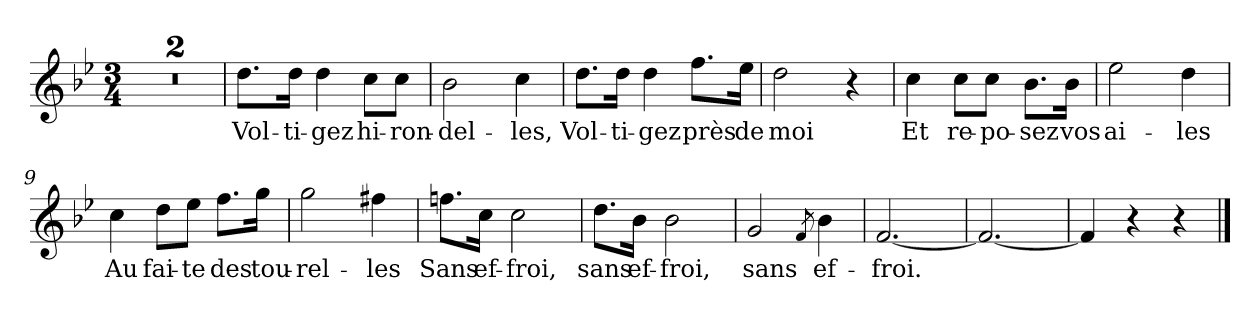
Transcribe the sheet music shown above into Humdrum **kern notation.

**kern	**text
*part1	*part1
*staff1	*staff1
*clefG2	*
*k[b-e-]	*
*M3/4	*
=1	=1
2.r	.
=2	=2
2.r	.
=3	=3
!	!LO:LY:b
8.dd\L	Vol-
!	!LO:LY:b
16dd\Jk	-ti-
!	!LO:LY:b
4dd\	-gez
!	!LO:LY:b
8cc\L	hi-
!	!LO:LY:b
8cc\J	-ron-
=4	=4
!	!LO:LY:b
2b-\	-del-
!	!LO:LY:b
4cc\	-les,
=5	=5
!	!LO:LY:b
8.dd\L	Vol-
!	!LO:LY:b
16dd\Jk	-ti-
!	!LO:LY:b
4dd\	-gez
!	!LO:LY:b
8.ff\L	près
!	!LO:LY:b
16ee-\Jk	de
=6	=6
!	!LO:LY:b
2dd\	moi
4r	.
=7	=7
!	!LO:LY:b
4cc\	Et
!	!LO:LY:b
8cc\L	re-
!	!LO:LY:b
8cc\J	-po-
!	!LO:LY:b
8.b-\L	-sez
!	!LO:LY:b
16b-\Jk	vos
=8	=8
!	!LO:LY:b
2ee-\	ai-
!	!LO:LY:b
4dd\	-les
=9	=9
!	!LO:LY:b
4cc\	Au
!	!LO:LY:b
8dd\L	fai-
!	!LO:LY:b
8ee-\J	-te
!	!LO:LY:b
8.ff\L	des
!	!LO:LY:b
16gg\Jk	tou-
=10	=10
!	!LO:LY:b
2gg\	-rel-
!	!LO:LY:b
4ff#X\	-les
!!LO:LB:g=z
=11	=11
!	!LO:LY:b
8.ffn\L	Sans
!	!LO:LY:b
16cc\Jk	ef-
!	!LO:LY:b
2cc\	-froi,
=12	=12
!	!LO:LY:b
8.dd\L	sans
!	!LO:LY:b
16b-\Jk	ef-
!	!LO:LY:b
2b-\	-froi,
=13	=13
!	!LO:LY:b
2g/	sans
8qf/	.
!	!LO:LY:b
4b-\	ef-
=14	=14
!	!LO:LY:b
[2.f/	-froi.
=15	=15
2.f/_	.
=16	=16
4f/]	.
4r	.
4r	.
==	==
*-	*-
